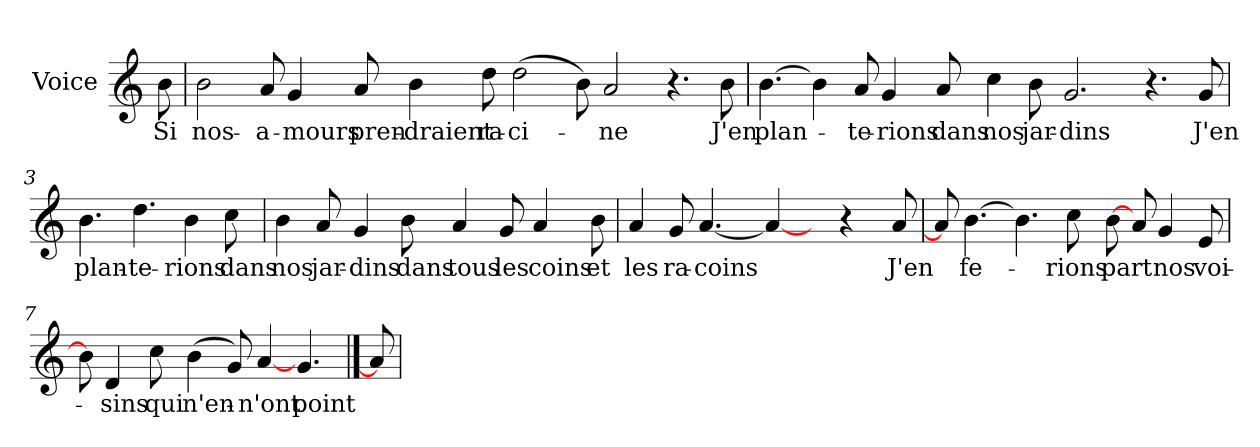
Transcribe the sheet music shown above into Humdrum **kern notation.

**kern	**text
*part1	*part1
*staff1	*staff1
*I"Voice	*
*I'V	*
*clefG2	*
*k[]	*
*C:	*
=	=
8b\	Si
=1	=1
2b\	nos-
8a/	-a-
4g/	-mours
8a/	pren-
4b\	-draient
8dd\	ra-
(>2dd\	-ci-
8b\)	.
2a/	-ne
4.r	.
8b\	J'en
=2	=2
[4.b\	plan-
4b\]	.
8a/	-te-
4g/	-rions
8a/	dans
4cc\	nos
8b\	jar-
2.g/	-dins
4.r	.
8g/	J'en
!!LO:LB:g=z
=3	=3
4.b\	plan-
4.dd\	-te-
4b\	-rions
8cc\	dans
=4	=4
4b\	nos
8a/	jar-
4g/	-dins
*MM150	*
8b\	dans
4a/	tous
8g/	les
4a/	coins
8b\	et
=5	=5
*^	*
4a/	2ryy	les
8g/	.	ra-
[4.a/	.	-coins
.	4ryy	.
4a/_	32ryy	.
*MM128	*	*
.	2ryy	.
8ryy	.	.
4r	.	.
.	8..ryy	.
8a/	.	J'en
*v	*v	*
!!LO:LB:g=z
=6	=6
8a/]	.
[4.b\	fe-
4.b\]	.
8cc\	-rions
[8b\	part
8a/	.
4g/	nos
8e/	voi-
=7	=7
8b\]	.
4d/	-sins
8cc\	qui
(>4b\	n'en-
8g/)	.
[4a/	-n'ont
4.g/	point
==8	==8
8a/]	.
=	=
*-	*-
